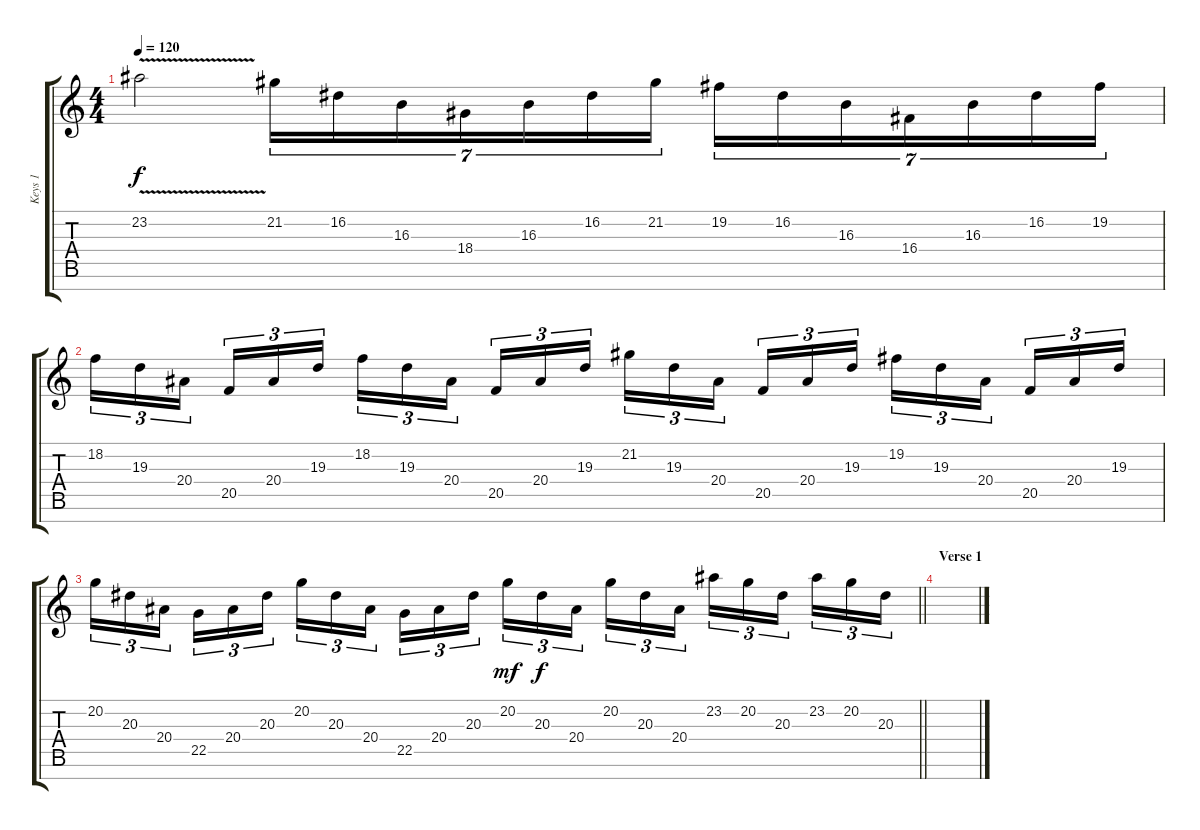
\track ("Keys 1" "Keys 1") {instrument lead1square}
\staff {score tabs}
\tuning (E4 B3 G3 D3 A2 E2 B1) {hide}
\ts (4 4)
\tempo 120
\clef g2
\ks c
23.2{v}.2{dy f} 21.2.16{tu (7 4)} 16.2.16{tu (7 4)} 16.3.16{tu (7 4)} 18.4.16{tu (7 4)} 16.3.16{tu (7 4)} 16.2.16{tu (7 4)} 21.2.16{tu (7 4)} 19.2.16{tu (7 4)} 16.2.16{tu (7 4)} 16.3.16{tu (7 4)} 16.4.16{tu (7 4)} 16.3.16{tu (7 4)} 16.2.16{tu (7 4)} 19.2.16{tu (7 4)} |
18.2.16{tu (3 2)} 19.3.16{tu (3 2)} 20.4.16{tu (3 2) beam splitsecondary} 20.5.16{tu (3 2)} 20.4.16{tu (3 2)} 19.3.16{tu (3 2)} 18.2.16{tu (3 2)} 19.3.16{tu (3 2)} 20.4.16{tu (3 2) beam splitsecondary} 20.5.16{tu (3 2)} 20.4.16{tu (3 2)} 19.3.16{tu (3 2)} 21.2.16{tu (3 2)} 19.3.16{tu (3 2)} 20.4.16{tu (3 2) beam splitsecondary} 20.5.16{tu (3 2)} 20.4.16{tu (3 2)} 19.3.16{tu (3 2)} 19.2.16{tu (3 2)} 19.3.16{tu (3 2)} 20.4.16{tu (3 2) beam splitsecondary} 20.5.16{tu (3 2)} 20.4.16{tu (3 2)} 19.3.16{tu (3 2)} |
\barLineRight lightlight
20.2.16{tu (3 2)} 20.3.16{tu (3 2)} 20.4.16{tu (3 2) beam splitsecondary} 22.5.16{tu (3 2)} 20.4.16{tu (3 2)} 20.3.16{tu (3 2)} 20.2.16{tu (3 2)} 20.3.16{tu (3 2)} 20.4.16{tu (3 2) beam splitsecondary} 22.5.16{tu (3 2)} 20.4.16{tu (3 2)} 20.3.16{tu (3 2)} 20.2.16{tu (3 2) dy mf} 20.3.16{tu (3 2) dy f} 20.4.16{tu (3 2) beam splitsecondary} 20.2.16{tu (3 2)} 20.3.16{tu (3 2)} 20.4.16{tu (3 2)} 23.2.16{tu (3 2)} 20.2.16{tu (3 2)} 20.3.16{tu (3 2) beam splitsecondary} 23.2.16{tu (3 2)} 20.2.16{tu (3 2)} 20.3.16{tu (3 2)} |
\section ("" "Verse 1")
